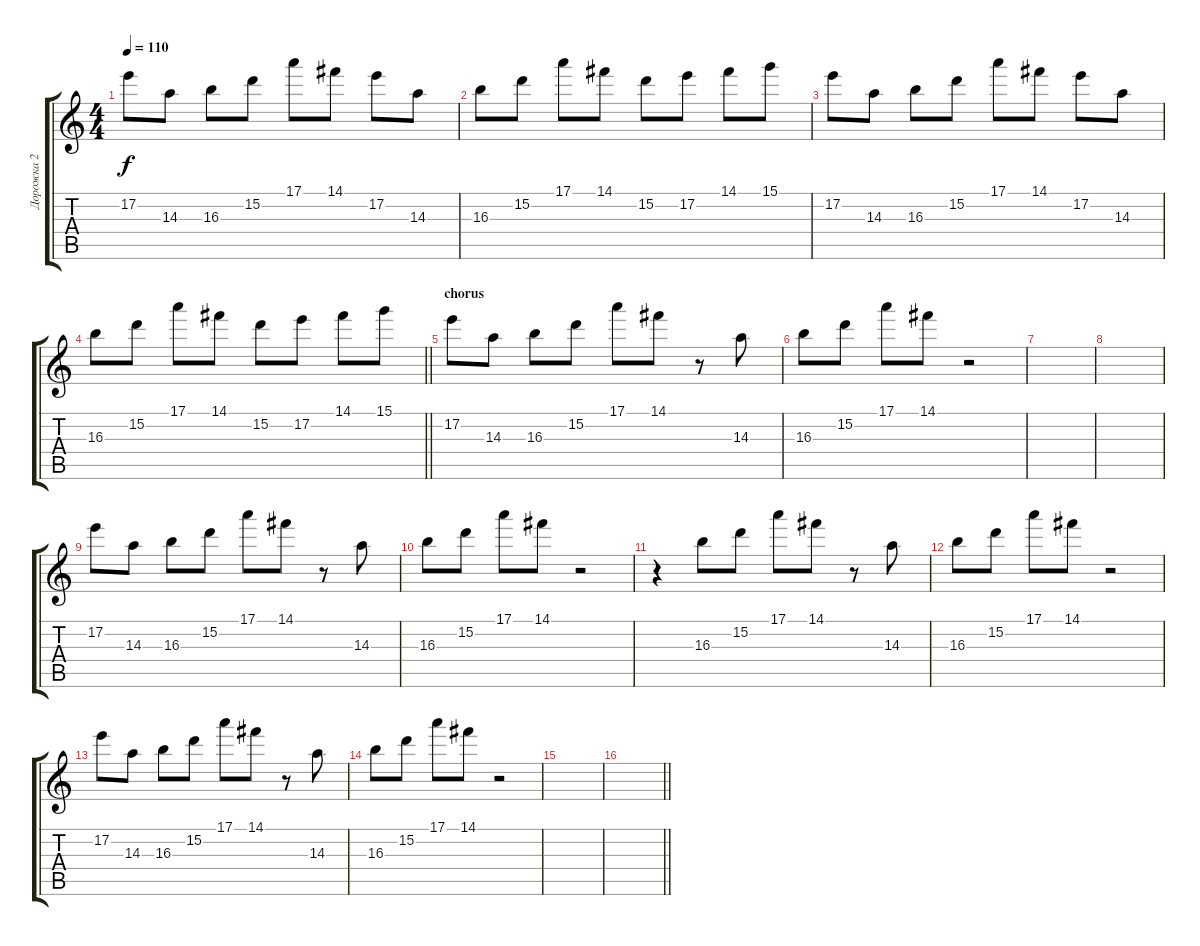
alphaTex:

\track ("Дорожка 2" "Дорожка 2") {instrument acousticguitarsteel}
\staff {score tabs}
\tuning (E4 B3 G3 D3 A2 E2) {hide}
\ts (4 4)
\tempo 110
\clef g2
\ks c
17.2.8{dy f} 14.3.8 16.3.8 15.2.8 17.1.8 14.1.8 17.2.8 14.3.8 |
16.3.8 15.2.8 17.1.8 14.1.8 15.2.8 17.2.8 14.1.8 15.1.8 |
17.2.8 14.3.8 16.3.8 15.2.8 17.1.8 14.1.8 17.2.8 14.3.8 |
\barLineRight lightlight
16.3.8 15.2.8 17.1.8 14.1.8 15.2.8 17.2.8 14.1.8 15.1.8 |
\section ("" "chorus")
17.2.8 14.3.8 16.3.8 15.2.8 17.1.8 14.1.8 r.8 14.3.8 |
16.3.8 15.2.8 17.1.8 14.1.8 r.2 |
|
|
17.2.8 14.3.8 16.3.8 15.2.8 17.1.8 14.1.8 r.8 14.3.8 |
16.3.8 15.2.8 17.1.8 14.1.8 r.2 |
r.4 16.3.8 15.2.8 17.1.8 14.1.8 r.8 14.3.8 |
16.3.8 15.2.8 17.1.8 14.1.8 r.2 |
17.2.8 14.3.8 16.3.8 15.2.8 17.1.8 14.1.8 r.8 14.3.8 |
16.3.8 15.2.8 17.1.8 14.1.8 r.2 |
|
\barLineRight lightlight
